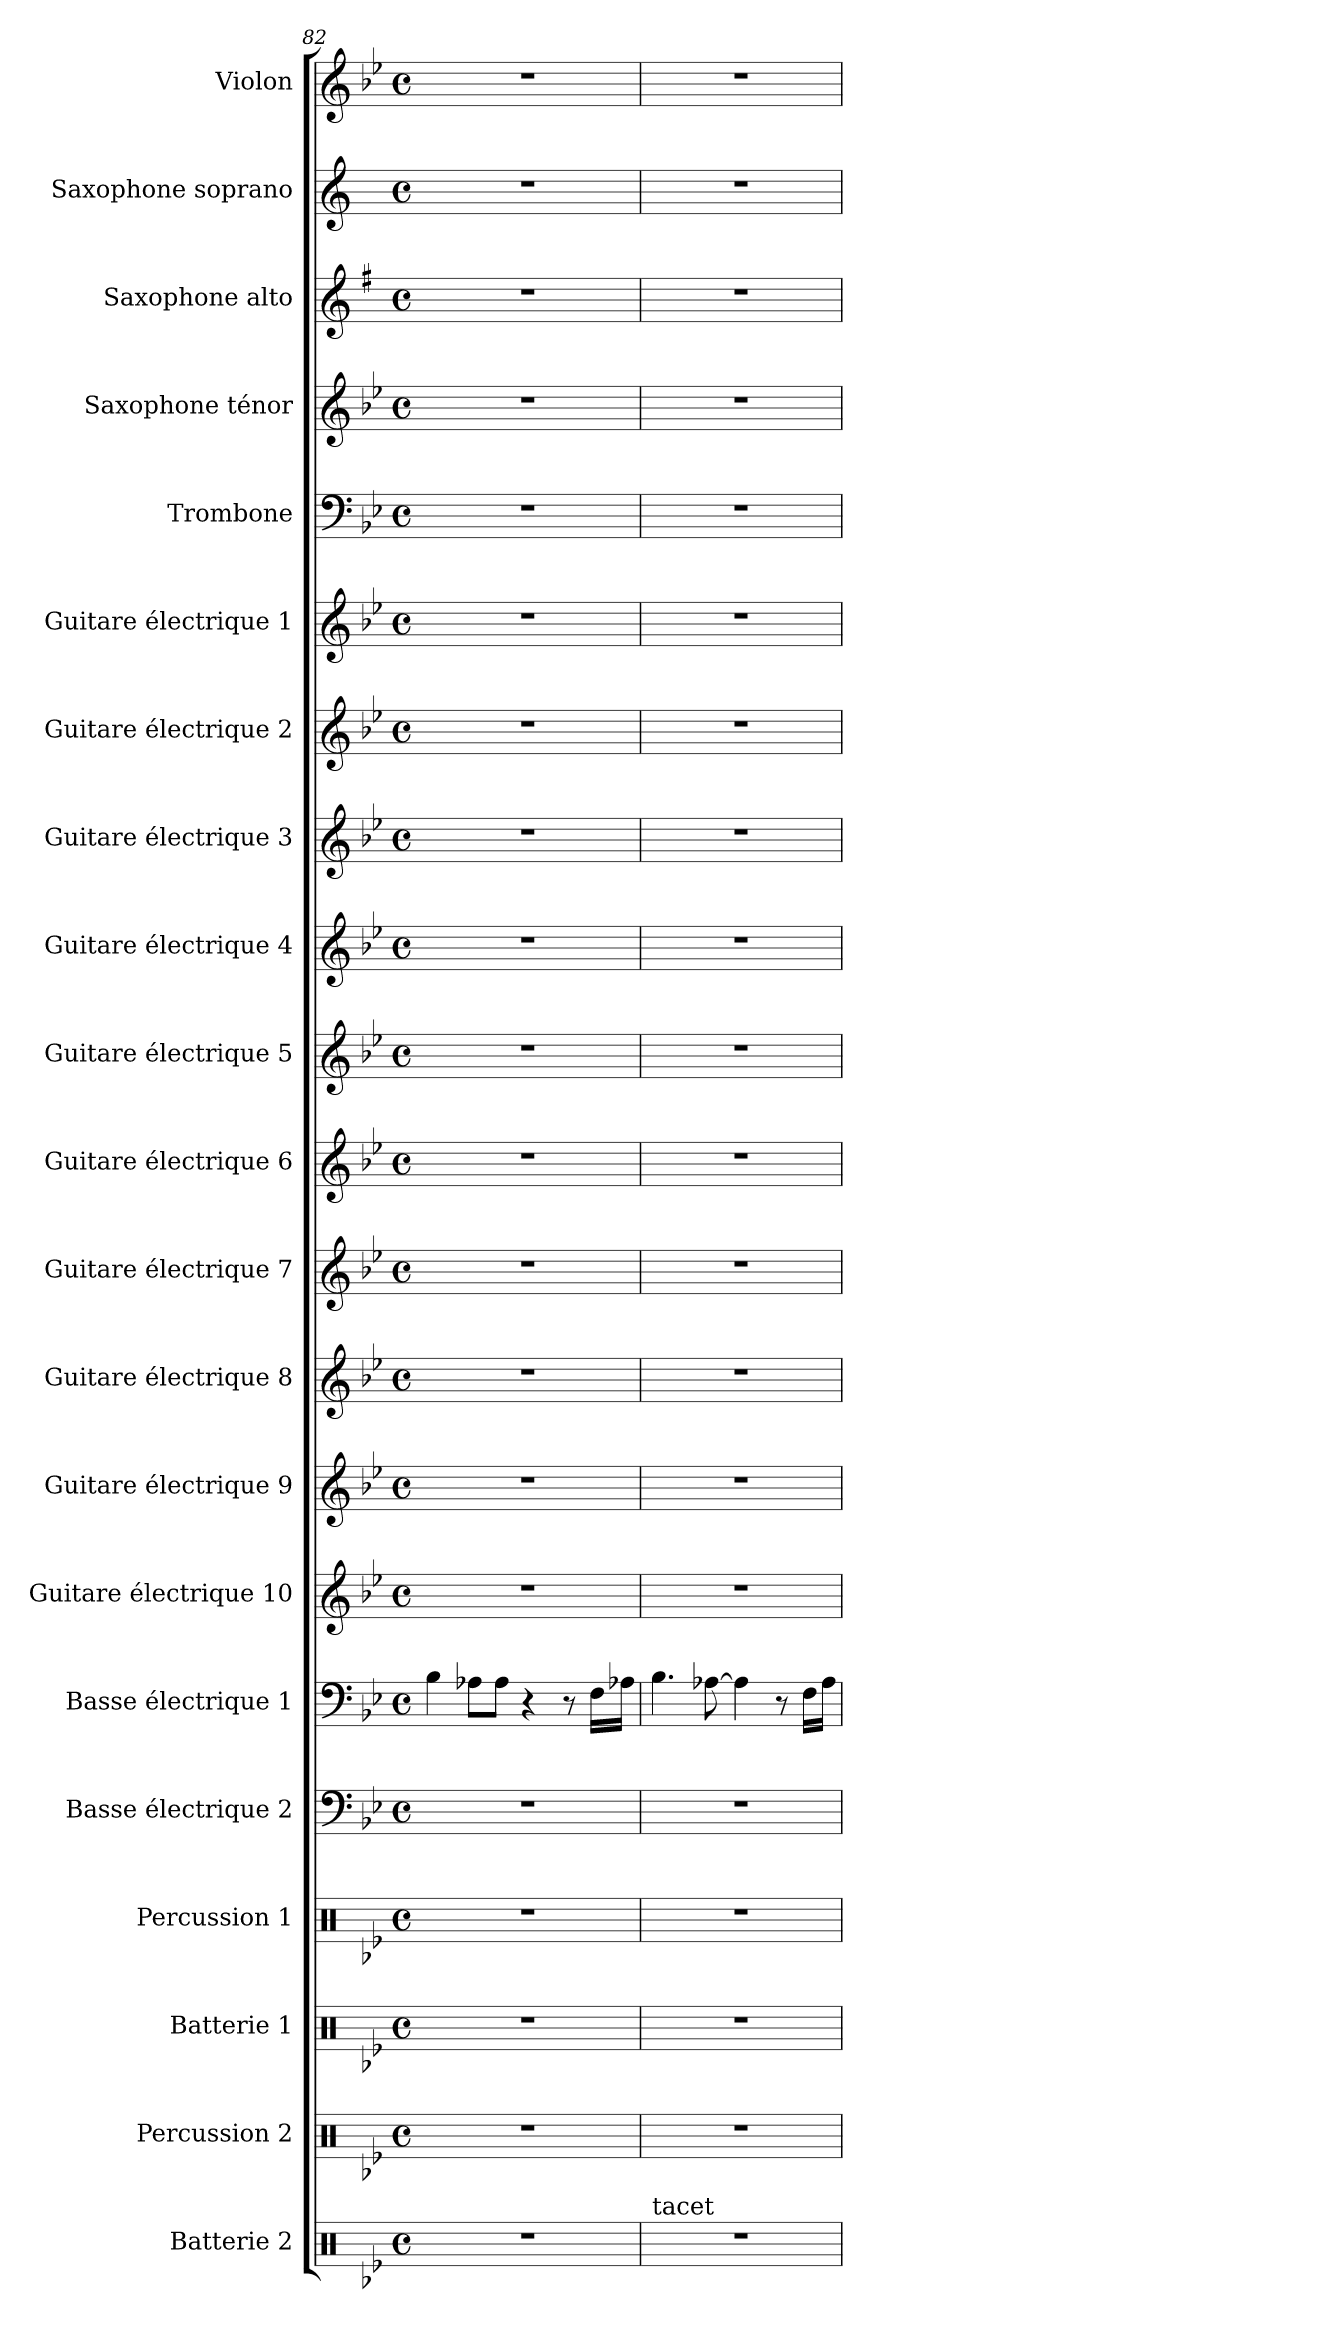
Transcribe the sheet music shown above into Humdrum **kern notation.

**kern	**kern	**kern	**kern	**kern	**kern	**kern	**kern	**kern	**kern	**kern	**kern	**kern	**kern	**kern	**kern	**kern	**kern	**kern	**kern	**kern
*part21	*part20	*part19	*part18	*part17	*part16	*part15	*part14	*part13	*part12	*part11	*part10	*part9	*part8	*part7	*part6	*part5	*part4	*part3	*part2	*part1
*staff21	*staff20	*staff19	*staff18	*staff17	*staff16	*staff15	*staff14	*staff13	*staff12	*staff11	*staff10	*staff9	*staff8	*staff7	*staff6	*staff5	*staff4	*staff3	*staff2	*staff1
*I"Batterie 2	*I"Percussion 2	*I"Batterie 1	*I"Percussion 1	*I"Basse électrique 2	*I"Basse électrique 1	*I"Guitare électrique 10	*I"Guitare électrique 9	*I"Guitare électrique 8	*I"Guitare électrique 7	*I"Guitare électrique 6	*I"Guitare électrique 5	*I"Guitare électrique 4	*I"Guitare électrique 3	*I"Guitare électrique 2	*I"Guitare électrique 1	*I"Trombone	*I"Saxophone ténor	*I"Saxophone alto	*I"Saxophone soprano	*I"Violon
*I'Batt. 2	*I'Perc. 2	*I'Batt. 1	*I'Perc. 1	*I'B.ƒ. 2	*I'B.ƒ. 1	*I'Gtr.ƒ. 10	*I'Gtr.ƒ. 9	*I'Gtr.ƒ. 8	*I'Gtr.ƒ. 7	*I'Gtr.ƒ. 6	*I'Gtr.ƒ. 5	*I'Gtr.ƒ. 4	*I'Gtr.ƒ. 3	*I'Gtr.ƒ. 2	*I'Gtr.ƒ. 1	*I'Tbn.	*I'Sx. T.	*I'Sx. A.	*I'Sx. S.	*I'Vln.
*clefX	*clefX	*clefX	*clefX	*clefF4	*clefF4	*clefG2	*clefG2	*clefG2	*clefG2	*clefG2	*clefG2	*clefG2	*clefG2	*clefG2	*clefG2	*clefF4	*clefG2	*clefG2	*clefG2	*clefG2
*	*	*	*	*ITrd7c12	*ITrd7c12	*ITrd7c12	*ITrd7c12	*ITrd7c12	*ITrd7c12	*ITrd7c12	*ITrd7c12	*ITrd7c12	*ITrd7c12	*ITrd7c12	*ITrd7c12	*	*ITrd8c14	*ITrd5c9	*ITrd1c2	*
*k[b-e-]	*k[b-e-]	*k[b-e-]	*k[b-e-]	*k[b-e-]	*k[b-e-]	*k[b-e-]	*k[b-e-]	*k[b-e-]	*k[b-e-]	*k[b-e-]	*k[b-e-]	*k[b-e-]	*k[b-e-]	*k[b-e-]	*k[b-e-]	*k[b-e-]	*k[b-e-]	*k[b-e-]	*k[b-e-]	*k[b-e-]
*B-:	*B-:	*B-:	*B-:	*B-:	*B-:	*B-:	*B-:	*B-:	*B-:	*B-:	*B-:	*B-:	*B-:	*B-:	*B-:	*B-:	*B-:	*B-:	*B-:	*B-:
*M4/4	*M4/4	*M4/4	*M4/4	*M4/4	*M4/4	*M4/4	*M4/4	*M4/4	*M4/4	*M4/4	*M4/4	*M4/4	*M4/4	*M4/4	*M4/4	*M4/4	*M4/4	*M4/4	*M4/4	*M4/4
*met(c)	*met(c)	*met(c)	*met(c)	*met(c)	*met(c)	*met(c)	*met(c)	*met(c)	*met(c)	*met(c)	*met(c)	*met(c)	*met(c)	*met(c)	*met(c)	*met(c)	*met(c)	*met(c)	*met(c)	*met(c)
=82	=82	=82	=82	=82	=82	=82	=82	=82	=82	=82	=82	=82	=82	=82	=82	=82	=82	=82	=82	=82
1r	1r	1r	1r	1r	4BB-\	1r	1r	1r	1r	1r	1r	1r	1r	1r	1r	1r	1r	1r	1r	1r
.	.	.	.	.	8AA-X\L	.	.	.	.	.	.	.	.	.	.	.	.	.	.	.
.	.	.	.	.	8AA-\J	.	.	.	.	.	.	.	.	.	.	.	.	.	.	.
.	.	.	.	.	4r	.	.	.	.	.	.	.	.	.	.	.	.	.	.	.
.	.	.	.	.	8r	.	.	.	.	.	.	.	.	.	.	.	.	.	.	.
.	.	.	.	.	16FF\LL	.	.	.	.	.	.	.	.	.	.	.	.	.	.	.
.	.	.	.	.	16AA-X\JJ	.	.	.	.	.	.	.	.	.	.	.	.	.	.	.
=83	=83	=83	=83	=83	=83	=83	=83	=83	=83	=83	=83	=83	=83	=83	=83	=83	=83	=83	=83	=83
!LO:TX:a:t=tacet	!	!	!	!	!	!	!	!	!	!	!	!	!	!	!	!	!	!	!	!
1r	1r	1r	1r	1r	4.BB-\	1r	1r	1r	1r	1r	1r	1r	1r	1r	1r	1r	1r	1r	1r	1r
.	.	.	.	.	[8AA-X\	.	.	.	.	.	.	.	.	.	.	.	.	.	.	.
.	.	.	.	.	4AA-\]	.	.	.	.	.	.	.	.	.	.	.	.	.	.	.
.	.	.	.	.	8r	.	.	.	.	.	.	.	.	.	.	.	.	.	.	.
.	.	.	.	.	16FF\LL	.	.	.	.	.	.	.	.	.	.	.	.	.	.	.
.	.	.	.	.	16AA-\JJ	.	.	.	.	.	.	.	.	.	.	.	.	.	.	.
=	=	=	=	=	=	=	=	=	=	=	=	=	=	=	=	=	=	=	=	=
*-	*-	*-	*-	*-	*-	*-	*-	*-	*-	*-	*-	*-	*-	*-	*-	*-	*-	*-	*-	*-
